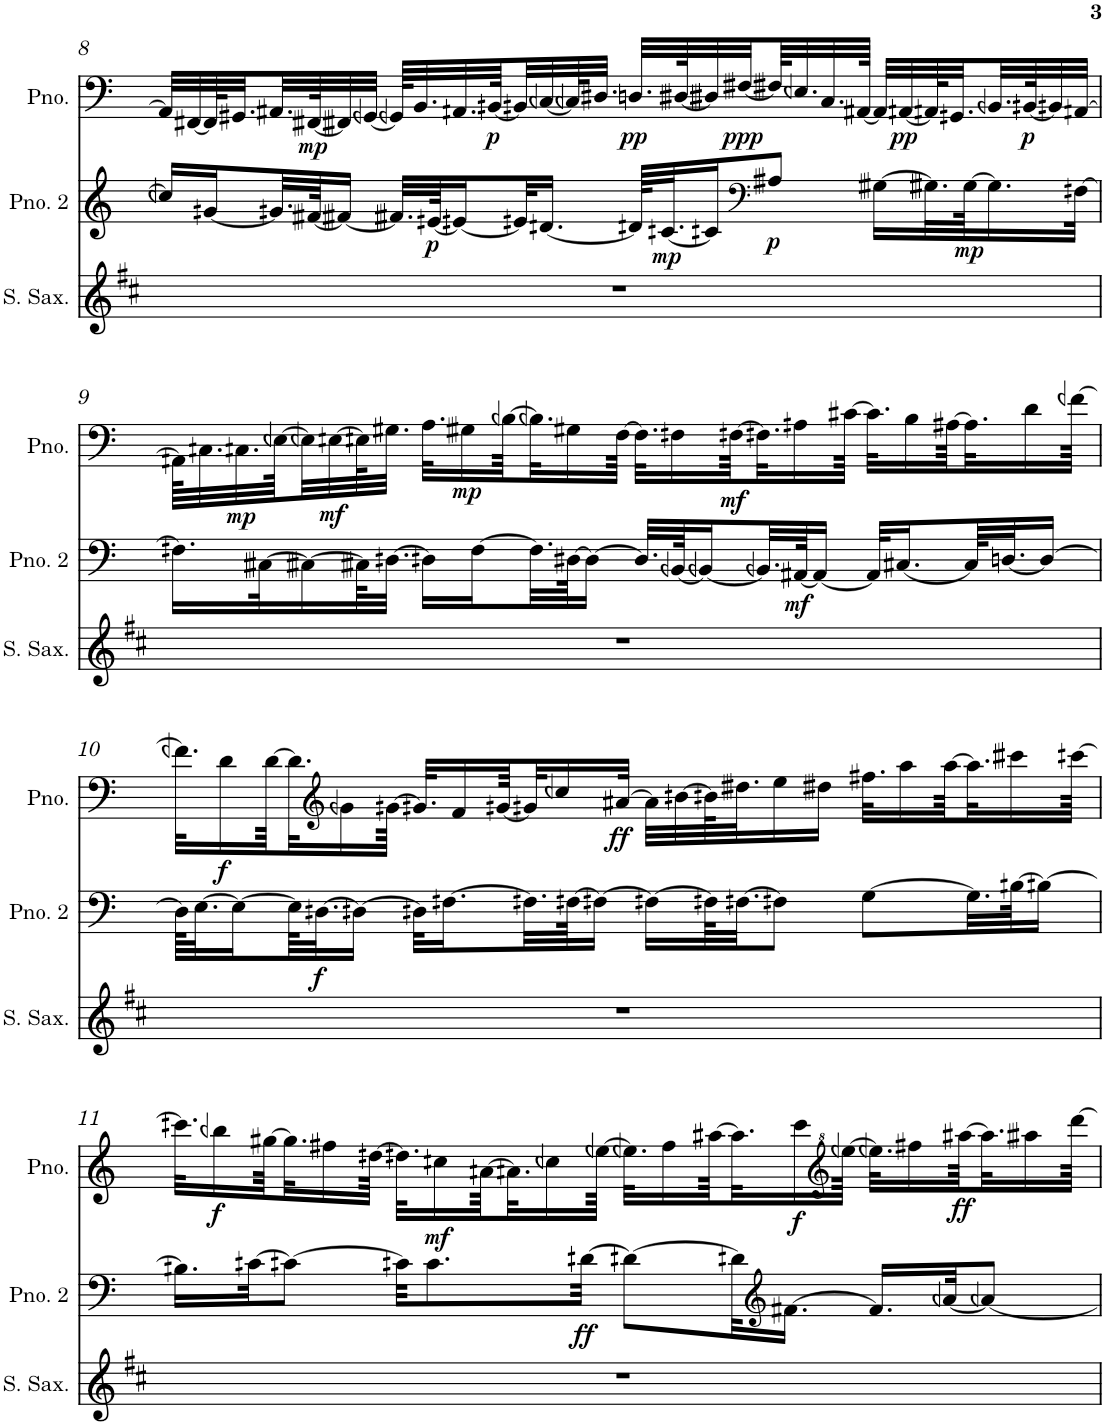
**kern	**kern	**dynam	**kern	**dynam
*part3	*part2	*part2	*part1	*part1
*staff3	*staff2	*staff2	*staff1	*staff1
*I"Soprano Saxophone	*I"Piano 2	*	*I"Piano	*
*I'S. Sax.	*I'Pno. 2	*	*I'Pno.	*
!!LO:PB:g=z
*clefG2	*clefG2	*	*clefF4	*
*Trd1c2	*	*	*	*
*k[f#c#]	*k[]	*	*k[]	*
*M4/4	*M4/4	*	*M4/4	*
=8	=8	=8	=8	=8
1r	16ccn/LL]	.	32AA#/LLL]	.
.	.	.	[32FF#X/	.
.	[16gn/	.	64FF#/K]	.
.	.	.	32.GG#X/	.
.	32.gn/L]	.	32.AA#X/	.
!	!	!	!	!LO:DY:b
.	[64fn/JK	.	[64FFn/K	mp
.	16fn/JJ_	.	32FFn/]	.
.	.	.	[32GGn/JJJ	.
.	32.fn/LLL]	.	64GGn/KLLL]	.
.	.	.	32.BB/	.
!	!	!LO:DY:b	!	!
.	[64en/JK	p	.	.
.	16en/_	.	32.AAn/	.
!	!	!	!	!LO:DY:b
.	.	.	[64BBn/K	p
.	32en/K]	.	32BBn/]	.
.	[16.dn/JJ	.	[32Cn/	.
.	.	.	64Cn/K]	.
.	.	.	32.D#X/JJJ	.
!	!	!	!	!LO:DY:b
.	64dn/KLLL]	.	32.Dn/LLL	pp
!	!	!LO:DY:b	!	!
.	[32.cn/J	mp	.	.
.	.	.	[64Dn/K	.
.	16cn/J]	.	32Dn/]	.
!	!	!	!	!LO:DY:b
.	.	.	[32Fn/	ppp
*	*clefF4	*	*	*
!	!	!LO:DY:b	!	!
.	8An/J	p	64Fn/K]	.
.	.	.	32.En/	.
.	.	.	32.C/	.
.	.	.	[64AA#X/JJJk	.
.	[16Gn\LL	.	32AA#/LLL]	.
!	!	!	!	!LO:DY:b
.	.	.	[32AAn/	pp
.	32.Gn\L]	.	64AAn/K]	.
.	.	.	32.GGn/	.
!	!	!LO:DY:b	!	!
.	[64G\JK	mp	.	.
.	16.G\]	.	32.BBn/	.
!	!	!	!	!LO:DY:b
.	.	.	[64BBn/K	p
.	.	.	32BBn/]	.
.	[32Fn\JJk	.	[32AAn/JJJ	.
!!LO:LB:g=z
=9	=9	=9	=9	=9
1r	16.Fn\LL]	.	64AAn\KLLL]	.
.	.	.	32.Cn\	.
!	!	!	!	!LO:DY:b
.	.	.	32.Cn\	mp
.	[32Cn\K	.	.	.
.	.	.	[64En\K	.
.	16Cn\_	.	32En\]	.
!	!	!	!	!LO:DY:b
.	.	.	[32En\	mf
.	64Cn\KL]	.	64En\K]	.
.	[32.Dn\JJJ	.	32.G#X\JJJ	.
.	16Dn\LL]	.	32.A\KLL	.
!	!	!	!	!LO:DY:b
.	.	.	16Gn\	mp
.	[16F\	.	.	.
.	.	.	[64Bn\KL	.
.	32.F\L]	.	32.Bn\J]	.
.	[64D#X\JK	.	16G#X\	.
.	16D#\JJ_	.	.	.
.	.	.	[64F\JJkk	.
.	32.D#/LLL]	.	32.F\KLL]	.
.	[64BBn/JK	.	16Fn\	.
.	16BBn/_	.	.	.
!	!	!	!	!LO:DY:b
.	.	.	[64Fn\KL	mf
.	32.BBn/L]	.	32.Fn\J]	.
!	!	!LO:DY:b	!	!
.	[64AA#X/JK	mf	16An\	.
.	16AA#/JJ_	.	.	.
.	.	.	[64c#X\JJkk	.
.	32AA#/KLL]	.	32.c#\KLL]	.
.	[16.C#X/	.	.	.
.	.	.	16B\	.
.	.	.	[64A#X\KL	.
.	64C#/KL]	.	32.A#\J]	.
.	[32.Dn/J	.	.	.
.	.	.	16d\	.
.	16D/JJ_	.	.	.
.	.	.	[64fn\JJkk	.
!!LO:LB:g=z
=10	=10	=10	=10	=10
1r	64D\KLLL]	.	32.fn\KLL]	.
.	[32.E\J	.	.	.
!	!	!	!	!LO:DY:b
.	.	.	16d\	f
.	16E\_	.	.	.
.	.	.	[64d\KL	.
.	64E\KL]	.	32.d\J]	.
!	!	!LO:DY:b	!	!
.	[32.Dn\J	f	.	.
*	*	*	*clefG2	*
.	.	.	16gn\	.
.	16Dn\JJ_	.	.	.
.	.	.	[64gn\JJkk	.
.	32Dn\KLL]	.	32.gn/KLL]	.
.	[16.Fn\	.	.	.
.	.	.	16f/	.
.	.	.	[64gn/KL	.
.	32.Fn\L]	.	32gn/J]	.
.	.	.	16ccn/	.
.	[64Fn\JK	.	.	.
.	16Fn\JJ_	.	.	.
!	!	!	!	!LO:DY:b
.	.	.	[32a#X/JJk	ff
.	16Fn\LL_	.	32a#\LLL]	.
.	.	.	[32bn\	.
.	64Fn\KL]	.	64bn\K]	.
.	[32.Fn\JJ	.	32.ddn\J	.
.	8Fn\J]	.	16ee\	.
.	.	.	16ddn\JJ	.
.	[8G\L	.	32.ff#X\KLL	.
.	.	.	16aa\	.
.	.	.	[64aa\KL	.
.	32.G\LL]	.	32.aa\J]	.
.	[64Bn\JK	.	16cccn\	.
.	16Bn\JJ_	.	.	.
.	.	.	[64cccn\JJkk	.
!!LO:LB:g=z
=11	=11	=11	=11	=11
1r	16.Bn\LL]	.	32.cccn\KLL]	.
!	!	!	!	!LO:DY:b
.	.	.	16bbn\	f
.	[32cn\JK	.	.	.
.	.	.	[64gg#X\KL	.
.	8cn\J_	.	32.gg#\J]	.
.	.	.	16ff#X\	.
.	.	.	[64ddn\JJkk	.
.	32cn\KKL]	.	32.ddn\KLL]	.
.	8.c\	.	.	.
!	!	!	!	!LO:DY:b
.	.	.	16ccn\	mf
.	.	.	[64an\KL	.
.	.	.	32.an\J]	.
.	.	.	16ccn\	.
!	!	!LO:DY:b	!	!
.	[32dn\Jkk	ff	.	.
.	.	.	[64een\JJkk	.
.	8dn\L_	.	32.een\KLL]	.
.	.	.	16ff#\	.
.	.	.	[64aa#X\KL	.
.	32dn\KL]	.	32.aa#\J]	.
*	*clefG2	*	*	*
.	[16.f#X\JJ	.	.	.
!	!	!	!	!LO:DY:b
.	.	.	16ccc\	f
*	*	*	*clefG^2	*
.	.	.	[64eeen\JJkk	.
.	16.f#/LL]	.	32.eeen\KLL]	.
.	.	.	16fff#X\	.
.	[32an/JK	.	.	.
!	!	!	!	!LO:DY:b
.	.	.	[64aaa#X\KL	ff
.	8an/J_	.	32.aaa#\J]	.
.	.	.	16aaan\	.
.	.	.	[64dddd\JJkk	.
=	=	=	=	=
*-	*-	*-	*-	*-
